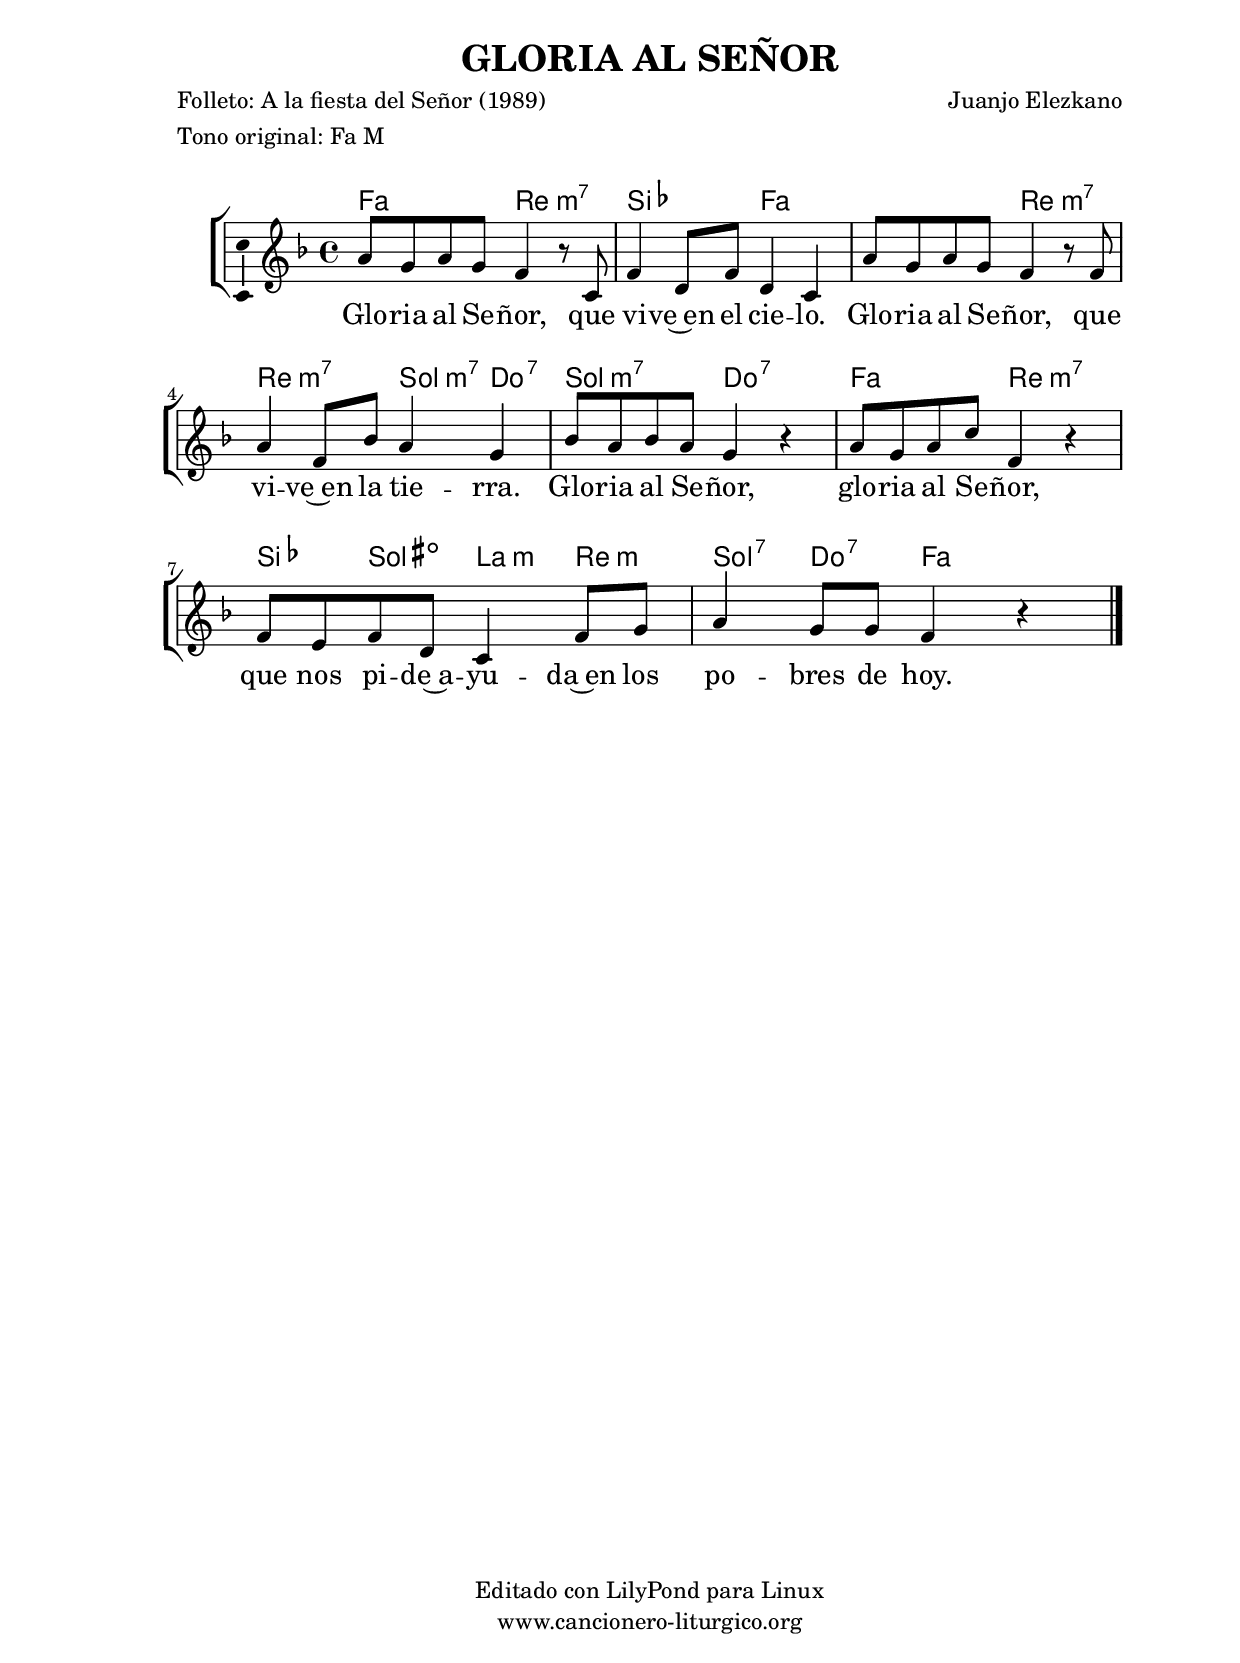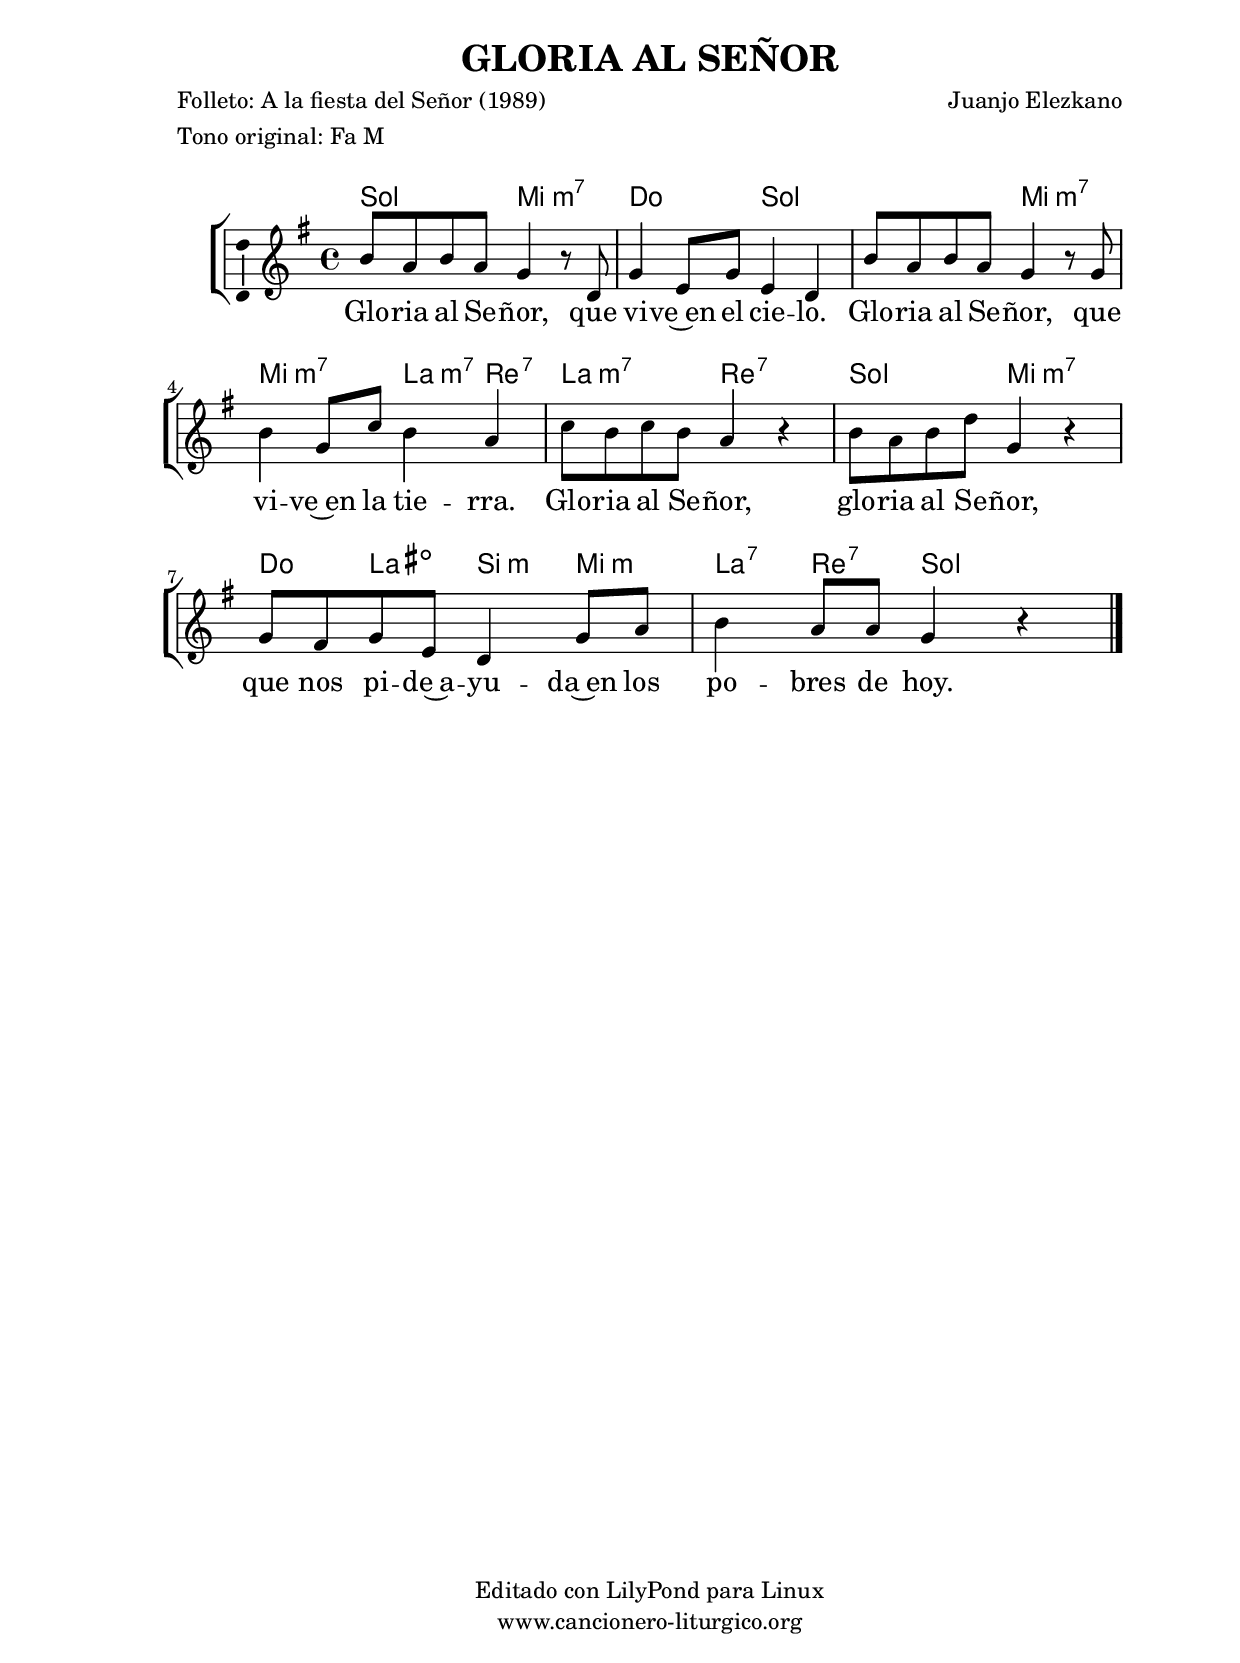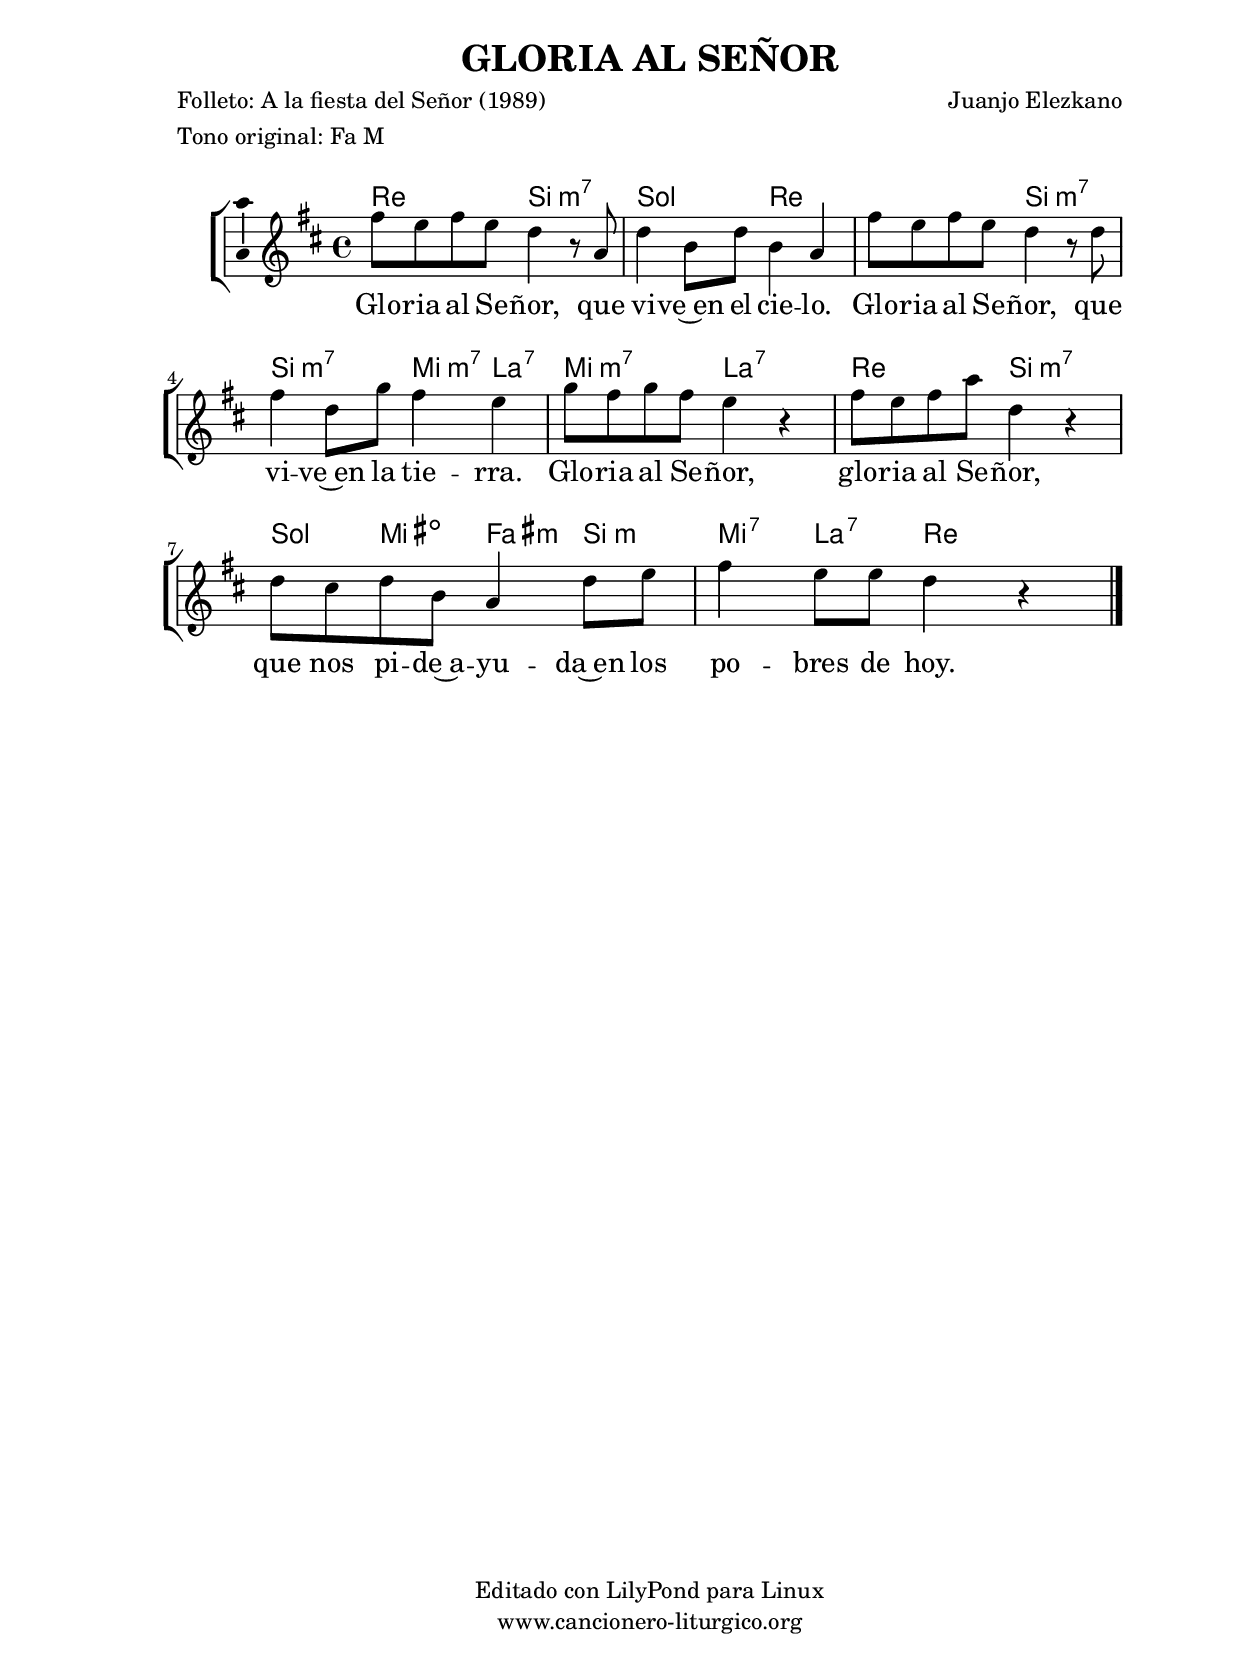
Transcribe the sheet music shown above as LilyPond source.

%
%para convertir .midi en .wav:
%timidity filename.midi -Ow -o finename.wav
%
%
%Para convertir de .wav a .mp3:
%lame -h -m j filename.wav
%
%
%para escuchar el midi:
%timidity nombrefichero.midi
%


%versión de lilypond para la que se ha escrito esta partitura:
\version "2.16.0"

	%Tamaño papel
	#(set-default-paper-size "a4")
	%Tamaño partitura
	#(set-global-staff-size 20)
	%No responde al pulsar sobre una nota
	#(ly:set-option 'point-and-click #f)

%parámetros del encabezamiento:
\header {
	title = "GLORIA AL SEÑOR"
	subtitle = ""
	composer = "Juanjo Elezkano"
	poet = "Folleto: A la fiesta del Señor (1989)"
	meter = "Tono original: Fa M"
	arranger = ""
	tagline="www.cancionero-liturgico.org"
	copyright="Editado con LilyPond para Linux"
	}

%parámetros asociados al papel:
\paper  {
	oddHeaderMarkup = \markup {\fill-line { \on-the-fly #not-first-page \fromproperty #'header:title \on-the-fly #not-first-page \fromproperty #'header:composer }}
	evenHeaderMarkup = \markup {\fill-line { \fromproperty #'header:composer \fromproperty #'header:title }}
	#(set-paper-size "a4")
	print-page-number = ##f
	first-page-number = 1
	print-first-page-number = ##f
%	head-separation = 3.0 \cm
	top-margin = 2.0 \cm
	bottom-margin = 0.5\cm
%%%	bottom-margin = -2.0\cm
	left-margin = 3.0 \cm
	line-width = 16.0 \cm 
	indent = 8\mm
	interscoreline = 2.\mm
	between-system-space = 15\mm
%	para que las partituras no llenen la hoja:
	ragged-bottom = ##t
%	idem para la última hoja:
	ragged-last-bottom = ##f
%	para que las partituras llenen el ancho del papel:
	ragged-last = ##f
	after-title-space = 2.5 \cm
%page-count=1
%system-count=5

	%Flexible Vertical Spacing
%	markup-markup-spacing =
%	#'((basic-distance . 15) (minimum-distance . 15) (padding . 3))
	markup-system-spacing =
	#'((basic-distance . 15) (minimum-distance . 15) (padding . 3))
	system-system-spacing =
	#'((basic-distance . 15) (minimum-distance . 15) (padding . 3))
	score-system-spacing =
	#'((basic-distance . 15) (minimum-distance . 15) (padding . 5))
%	top-system-spacing = % header
%	#'((basic-distance . 8) (minimum-distance . 0) (padding . 0))
%	top-markup-spacing =
%	#'((basic-distance . 20) (minimum-distance . 20) (padding . 0))
	last-bottom-spacing = % footer
	#'((basic-distance . 5) (minimum-distance . 5) (padding . 0))
%	score-markup-spacing =
%	#'((basic-distance . 16) (minimum-distance . 13) (padding . 0))

	}


%parámetros que afectan a toda la partitura:
global =  {
	%clave de sol (G):
	\clef G
	%armadura:
	\key f \major
	\tempo 4=100
	\set Score.tempoHideNote = ##t
	}


acordes = {
	\italianChords
	\chordmode {

f2 d:m7 bes f f d:m7 d:m7 g4:m7 c:7 g2:m7 c:7 f d:m7 bes4 gis:dim a:m d:m g:7 c:7 f2

	}
}

melodia = {
	\relative c''{
	\time 4/4

a8 g a g f4 r8 c8
f4 d8 f d4 c
a'8 g a g f4 r8 f8
a4 f8 bes a4 g
bes8 a bes a g4 r4
a8 g a c f,4 r4
f8 e f d c4 f8 g
a4 g8 g f4 r4

	\bar "|."
	}
}


texto = \lyricmode {
Glo -- ria al Se -- ñor,
que vi -- ve~en el cie -- lo.
Glo -- ria al Se -- ñor,
que vi -- ve~en la tie -- rra.
Glo -- ria al Se -- ñor, glo -- ria al Se -- ñor,
que nos pi -- de~a -- yu -- da~en los po -- bres de hoy.

	}


acordesStaff = \context ChordNames = acordesStaff <<
	\set chordChanges = ##t
	\acordes
	>>


vozStaff = \context Voice = vozStaff
\with {\consists "Ambitus_engraver"}
<<
	\set Staff.midiInstrument = #"electric guitar (jazz)"
	\set Staff.midiMinimumVolume = #0.7
	\set Staff.midiMaximumVolume = #0.9
	\global
	\melodia
	>>

textoStaff = \context Lyrics = textoStaff <<
	\lyricsto vozStaff \texto
	>>

\book {
	\score {
		\context ChoirStaff {
			\override StaffGroup.SystemStartBracket #'collapse-height = #1
			\override Score.SystemStartBar #'collapse-height = #1
			<<
			\acordesStaff
			\vozStaff
			\textoStaff
			>>
			}
		\layout {
	    		\context {
				\Lyrics
				\override LyricText #'font-size = #2
				}
	   		 \context {
				\Score
				\override StaffSymbol #'staff-space = #(magstep +3)
				}
			}
		}
	\score {
		\unfoldRepeats
		\context ChoirStaff {
			<<
			\acordesStaff
			\vozStaff
			>>
			}
		\midi {
	  		\context {
	  			\Score
				tempoWholesPerMinute = #(ly:make-moment 70 4)
				}
			}
		}
	}



#(define output-suffix "C")
\book {
	\score {
		\context ChoirStaff {
			\override StaffGroup.SystemStartBracket #'collapse-height = #1
			\override Score.SystemStartBar #'collapse-height = #1
\transpose c d
			<<
			\acordesStaff
			\vozStaff
			\textoStaff
			>>
			}
		\layout {
	    		\context {
				\Lyrics
				\override LyricText #'font-size = #2
				}
	   		 \context {
				\Score
				\override StaffSymbol #'staff-space = #(magstep +3)
				}
			}
		}
	}

#(define output-suffix "S")
\book {
	\score {
		\context ChoirStaff {
			\override StaffGroup.SystemStartBracket #'collapse-height = #1
			\override Score.SystemStartBar #'collapse-height = #1
\transpose c a
			<<
			\acordesStaff
			\vozStaff
			\textoStaff
			>>
			}
		\layout {
	    		\context {
				\Lyrics
				\override LyricText #'font-size = #2
				}
	   		 \context {
				\Score
				\override StaffSymbol #'staff-space = #(magstep +3)
				}
			}
		}
	}


